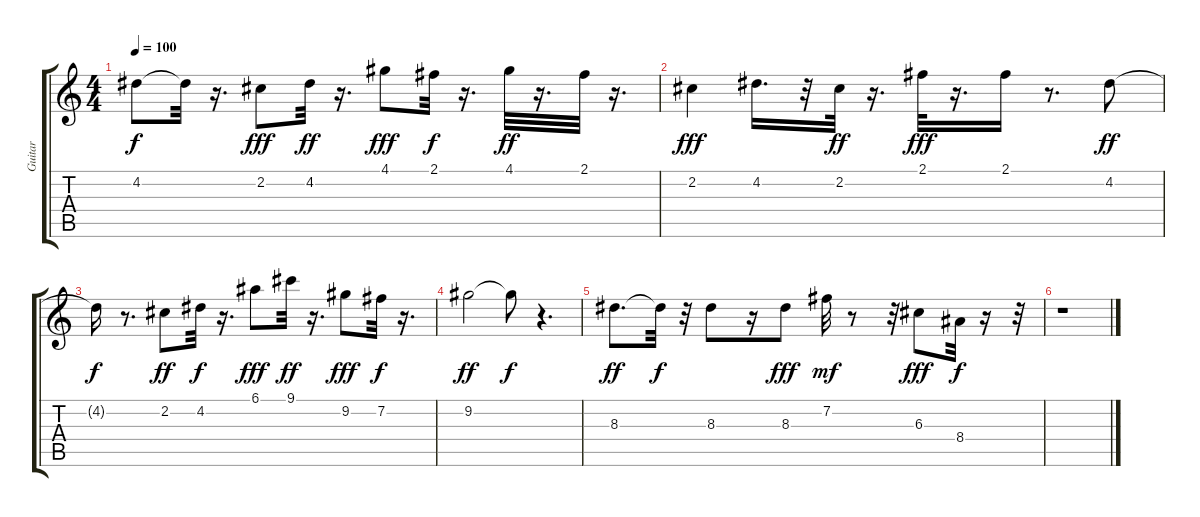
\track ("Guitar" "Guitar") {instrument electricguitarmuted}
\staff {score tabs}
\tuning (E4 B3 G3 D3 A2 E2) {hide}
\ts (4 4)
\tempo 100
\clef g2
\ks c
4.2{t}.8{dy f} 4.2{t}.32 r.16{d} 2.2.8{dy fff} 4.2.32{dy ff} r.16{d} 4.1.8{dy fff} 2.1.32{dy f} r.16{d} 4.1.32{dy ff} r.16{d} 2.1.32 r.16{d} |
2.2.4{dy fff} 4.2.16{d} r.32 2.2.32{dy ff} r.16{d} 2.1.32{dy fff} r.16{d} 2.1.16 r.8{d} 4.2.8{dy ff} |
4.2{t}.16{dy f} r.8{d} 2.2.8{dy ff} 4.2.32{dy f} r.16{d} 6.1.8{dy fff} 9.1.32{dy ff} r.16{d} 9.2.8{dy fff} 7.2.32{dy f} r.16{d} |
9.2.2{dy ff} 9.2{t}.8{dy f} r.4{d} |
8.3.8{d dy ff} 8.3{t}.32{dy f} r.32 8.3.8 r.16 8.3.8{dy fff} 7.2.32{dy mf} r.8 r.32 6.3.8{dy fff} 8.4.32{dy f} r.16 r.32 |
r.1
